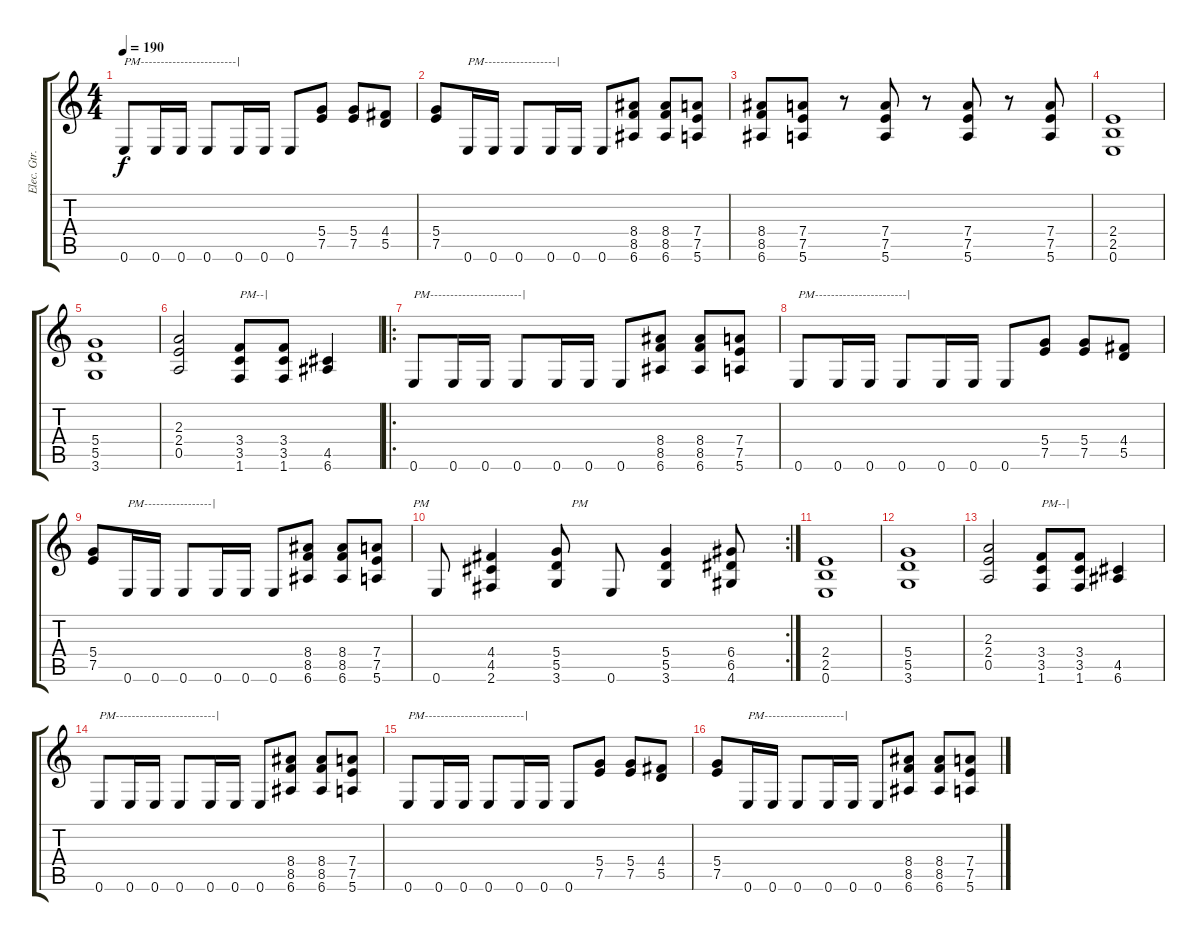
\track ("Elec. Gtr. I" "Elec. Gtr.") {instrument distortionguitar}
\staff {score tabs}
\tuning (E4 B3 G3 D3 A2 E2) {hide}
\ts (4 4)
\tempo 190
\clef g2
\ks c
0.6.8{txt "PM------------------------|" dy f} 0.6.16 0.6.16 0.6.8 0.6.16 0.6.16 0.6.8 (5.4 7.5).8 (5.4 7.5).8 (4.4 5.5).8 |
(5.4 7.5).8 0.6.16{txt "PM------------------|"} 0.6.16 0.6.8 0.6.16 0.6.16 0.6.8 (8.4 8.5 6.6).8 (8.4 8.5 6.6).8 (7.4 7.5 5.6).8 |
(8.4 8.5 6.6).8 (7.4 7.5 5.6).8 r.8 (7.4 7.5 5.6).8 r.8 (7.4 7.5 5.6).8 r.8 (7.4 7.5 5.6).8 |
(2.4 2.5 0.6).1 |
(5.4 5.5 3.6).1 |
(2.3 2.4 0.5).2 (3.4 3.5 1.6).8{txt "PM--|"} (3.4 3.5 1.6).8 (4.5 6.6).4 |
\ro
0.6.8{txt "PM-----------------------|"} 0.6.16 0.6.16 0.6.8 0.6.16 0.6.16 0.6.8 (8.4 8.5 6.6).8 (8.4 8.5 6.6).8 (7.4 7.5 5.6).8 |
0.6.8{txt "PM-----------------------|"} 0.6.16 0.6.16 0.6.8 0.6.16 0.6.16 0.6.8 (5.4 7.5).8 (5.4 7.5).8 (4.4 5.5).8 |
(5.4 7.5).8 0.6.16{txt "PM-----------------|"} 0.6.16 0.6.8 0.6.16 0.6.16 0.6.8 (8.4 8.5 6.6).8 (8.4 8.5 6.6).8 (7.4 7.5 5.6).8{txt "            PM"} |
\rc 2
0.6.8 (4.4 4.5 2.6).4 (5.4 5.5 3.6).8{txt "     PM"} 0.6.8 (5.4 5.5 3.6).4 (6.4 6.5 4.6).8 |
(2.4 2.5 0.6).1 |
(5.4 5.5 3.6).1 |
(2.3 2.4 0.5).2 (3.4 3.5 1.6).8{txt "PM--|"} (3.4 3.5 1.6).8 (4.5 6.6).4 |
0.6.8{txt "PM-------------------------|"} 0.6.16 0.6.16 0.6.8 0.6.16 0.6.16 0.6.8 (8.4 8.5 6.6).8 (8.4 8.5 6.6).8 (7.4 7.5 5.6).8 |
0.6.8{txt "PM-------------------------|"} 0.6.16 0.6.16 0.6.8 0.6.16 0.6.16 0.6.8 (5.4 7.5).8 (5.4 7.5).8 (4.4 5.5).8 |
(5.4 7.5).8 0.6.16{txt "PM--------------------|"} 0.6.16 0.6.8 0.6.16 0.6.16 0.6.8 (8.4 8.5 6.6).8 (8.4 8.5 6.6).8 (7.4 7.5 5.6).8
